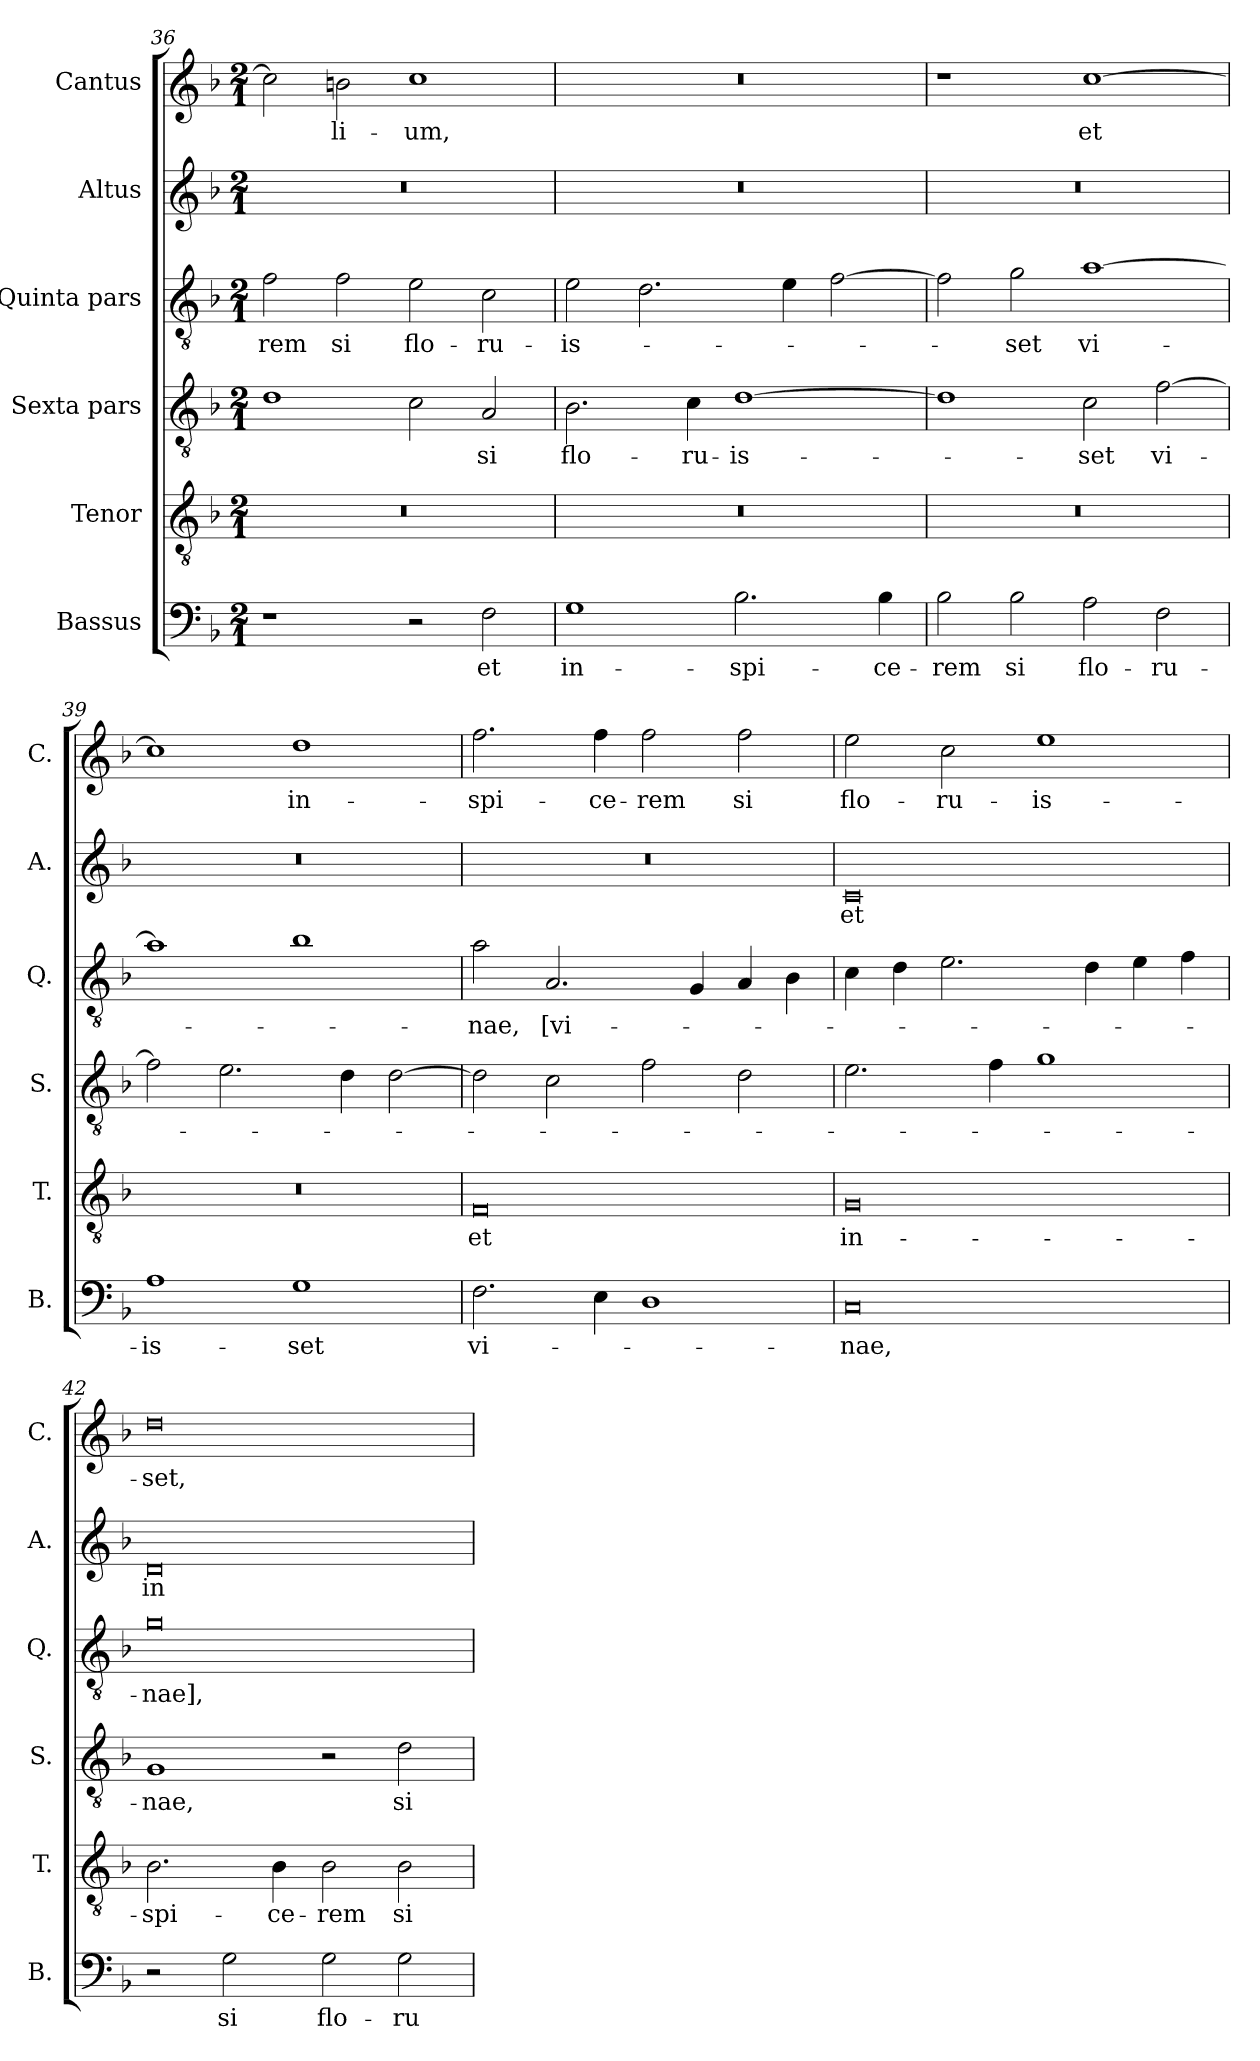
**kern	**text	**kern	**text	**kern	**text	**kern	**text	**kern	**text	**kern	**text
*part6	*part6	*part5	*part5	*part4	*part4	*part3	*part3	*part2	*part2	*part1	*part1
*staff6	*staff6	*staff5	*staff5	*staff4	*staff4	*staff3	*staff3	*staff2	*staff2	*staff1	*staff1
*I"Bassus	*	*I"Tenor	*	*I"Sexta pars	*	*I"Quinta pars	*	*I"Altus	*	*I"Cantus	*
*I'B.	*	*I'T.	*	*I'S.	*	*I'Q.	*	*I'A.	*	*I'C.	*
*clefF4	*	*clefGv2	*	*clefGv2	*	*clefGv2	*	*clefG2	*	*clefG2	*
*k[b-]	*	*k[b-]	*	*k[b-]	*	*k[b-]	*	*k[b-]	*	*k[b-]	*
*M2/1	*	*M2/1	*	*M2/1	*	*M2/1	*	*M2/1	*	*M2/1	*
=36	=36	=36	=36	=36	=36	=36	=36	=36	=36	=36	=36
!	!	!	!	!	!	!	!LO:LY:b	!	!	!	!
1r	.	0r	.	1d	.	2f\	-rem	0r	.	2cc\]	.
!	!	!	!	!	!	!	!LO:LY:b	!	!	!	!LO:LY:b
.	.	.	.	.	.	2f\	si	.	.	2bn\	-li-
!	!	!	!	!	!	!	!LO:LY:b	!	!	!	!LO:LY:b
2r	.	.	.	2c\	.	2e\	flo-	.	.	1cc	-um,
!	!LO:LY:b	!	!	!	!LO:LY:b	!	!LO:LY:b	!	!	!	!
2F\	et	.	.	2A/	si	2c\	-ru-	.	.	.	.
=37	=37	=37	=37	=37	=37	=37	=37	=37	=37	=37	=37
!	!LO:LY:b	!	!	!	!LO:LY:b	!	!LO:LY:b	!	!	!	!
1G	in-	0r	.	2.B-\	flo-	2e\	-is-	0r	.	0r	.
.	.	.	.	.	.	2.d\	.	.	.	.	.
!	!	!	!	!	!LO:LY:b	!	!	!	!	!	!
.	.	.	.	4c\	-ru-	.	.	.	.	.	.
!	!LO:LY:b	!	!	!	!LO:LY:b	!	!	!	!	!	!
2.B-\	-spi-	.	.	[1d	-is-	.	.	.	.	.	.
.	.	.	.	.	.	4e\	.	.	.	.	.
.	.	.	.	.	.	[2f\	.	.	.	.	.
!	!LO:LY:b	!	!	!	!	!	!	!	!	!	!
4B-\	-ce-	.	.	.	.	.	.	.	.	.	.
=38	=38	=38	=38	=38	=38	=38	=38	=38	=38	=38	=38
!	!LO:LY:b	!	!	!	!	!	!	!	!	!	!
2B-\	-rem	0r	.	1d]	.	2f\]	.	0r	.	1r	.
!	!LO:LY:b	!	!	!	!	!	!LO:LY:b	!	!	!	!
2B-\	si	.	.	.	.	2g\	-set	.	.	.	.
!	!LO:LY:b	!	!	!	!LO:LY:b	!	!LO:LY:b	!	!	!	!LO:LY:b
2A\	flo-	.	.	2c\	-set	[1a	vi-	.	.	[1cc	et
!	!LO:LY:b	!	!	!	!LO:LY:b	!	!	!	!	!	!
2F\	-ru-	.	.	[2f\	vi-	.	.	.	.	.	.
!!LO:LB:g=z
=39	=39	=39	=39	=39	=39	=39	=39	=39	=39	=39	=39
!	!LO:LY:b	!	!	!	!	!	!	!	!	!	!
1A	-is-	0r	.	2f\]	.	1a]	.	0r	.	1cc]	.
.	.	.	.	2.e\	.	.	.	.	.	.	.
!	!LO:LY:b	!	!	!	!	!	!	!	!	!	!LO:LY:b
1G	-set	.	.	.	.	1b-	.	.	.	1dd	in-
.	.	.	.	4d\	.	.	.	.	.	.	.
.	.	.	.	[2d\	.	.	.	.	.	.	.
=40	=40	=40	=40	=40	=40	=40	=40	=40	=40	=40	=40
!	!LO:LY:b	!	!LO:LY:b	!	!	!	!LO:LY:b	!	!	!	!LO:LY:b
2.F\	vi-	0F	et	2d\]	.	2a\	-nae,	0r	.	2.ff\	-spi-
!	!	!	!	!	!	!	!LO:LY:b	!	!	!	!
.	.	.	.	2c\	.	2.A/	[vi-	.	.	.	.
!	!	!	!	!	!	!	!	!	!	!	!LO:LY:b
4E\	.	.	.	.	.	.	.	.	.	4ff\	-ce-
!	!	!	!	!	!	!	!	!	!	!	!LO:LY:b
1D	.	.	.	2f\	.	.	.	.	.	2ff\	-rem
.	.	.	.	.	.	4G/	.	.	.	.	.
!	!	!	!	!	!	!	!	!	!	!	!LO:LY:b
.	.	.	.	2d\	.	4A/	.	.	.	2ff\	si
.	.	.	.	.	.	4B-\	.	.	.	.	.
=41	=41	=41	=41	=41	=41	=41	=41	=41	=41	=41	=41
!	!LO:LY:b	!	!LO:LY:b	!	!	!	!	!	!LO:LY:b	!	!LO:LY:b
0C	-nae,	0G	in-	2.e\	.	4c\	.	0c	et	2ee\	flo-
.	.	.	.	.	.	4d\	.	.	.	.	.
!	!	!	!	!	!	!	!	!	!	!	!LO:LY:b
.	.	.	.	.	.	2.e\	.	.	.	2cc\	-ru-
.	.	.	.	4f\	.	.	.	.	.	.	.
!	!	!	!	!	!	!	!	!	!	!	!LO:LY:b
.	.	.	.	1g	.	.	.	.	.	1ee	-is-
.	.	.	.	.	.	4d\	.	.	.	.	.
.	.	.	.	.	.	4e\	.	.	.	.	.
.	.	.	.	.	.	4f\	.	.	.	.	.
=42	=42	=42	=42	=42	=42	=42	=42	=42	=42	=42	=42
!	!	!	!LO:LY:b	!	!LO:LY:b	!	!LO:LY:b	!	!LO:LY:b	!	!LO:LY:b
2r	.	2.B-\	-spi-	1G	-nae,	0g	-nae],	0d	in-	0dd	-set,
!	!LO:LY:b	!	!	!	!	!	!	!	!	!	!
2G\	si	.	.	.	.	.	.	.	.	.	.
!	!	!	!LO:LY:b	!	!	!	!	!	!	!	!
.	.	4B-\	-ce-	.	.	.	.	.	.	.	.
!	!LO:LY:b	!	!LO:LY:b	!	!	!	!	!	!	!	!
2G\	flo-	2B-\	-rem	2r	.	.	.	.	.	.	.
!	!LO:LY:b	!	!LO:LY:b	!	!LO:LY:b	!	!	!	!	!	!
2G\	-ru-	2B-\	si	2d\	si	.	.	.	.	.	.
=	=	=	=	=	=	=	=	=	=	=	=
*-	*-	*-	*-	*-	*-	*-	*-	*-	*-	*-	*-
